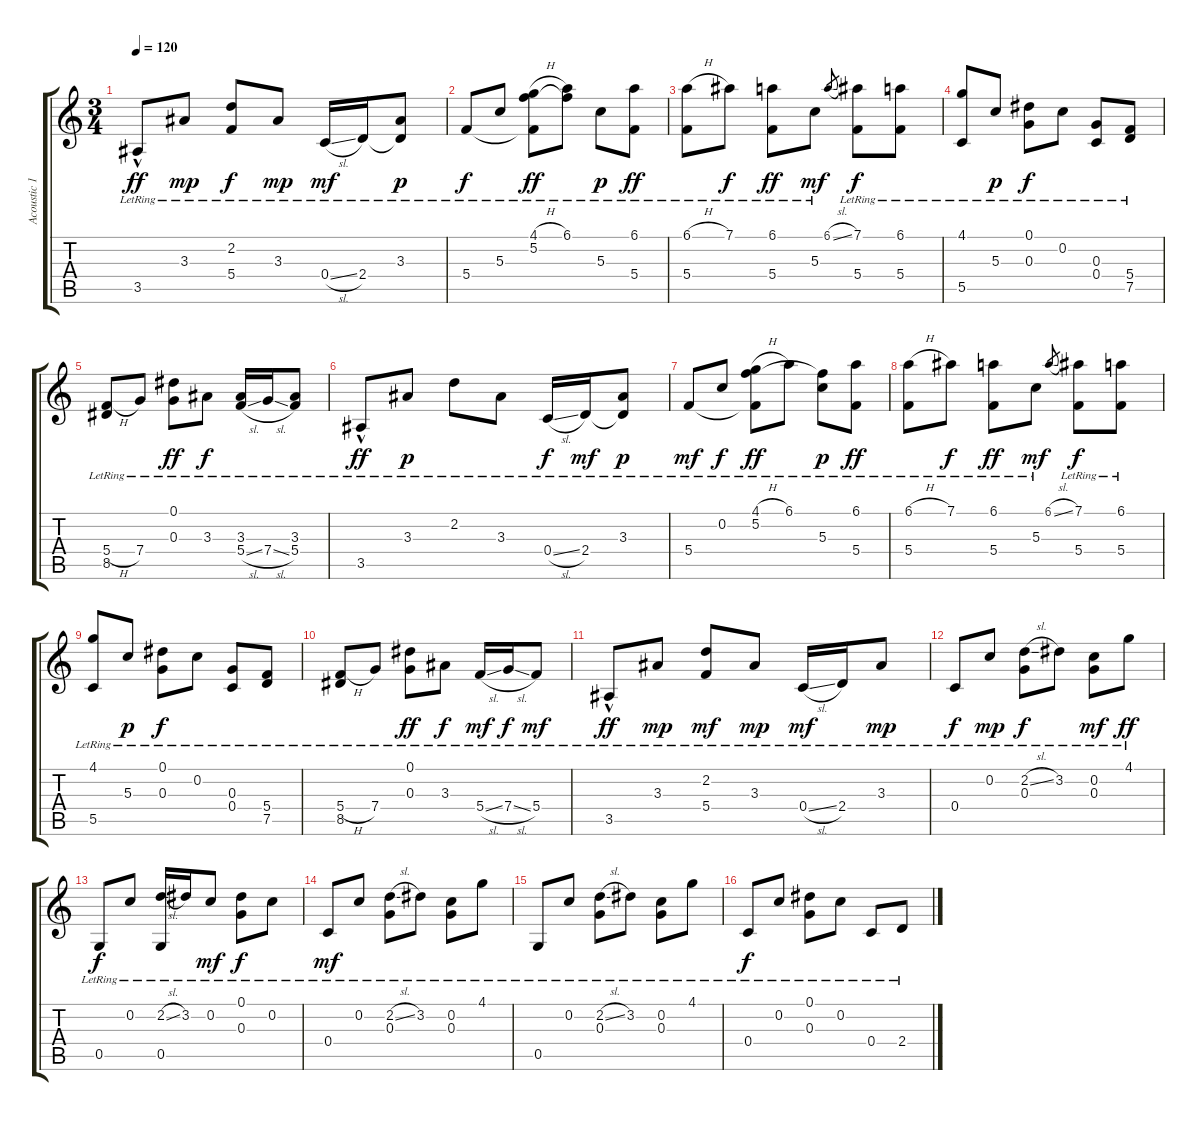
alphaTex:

\track ("Acoustic 1" "Acoustic 1") {instrument acousticguitarsteel}
\staff {score tabs}
\tuning (Eb4 C4 G3 C3 G2 C2) {hide}
\ts (3 4)
\tempo 120
\clef g2
\ks c
3.5{hac lr}.8{dy ff} 3.3{lr}.8{dy mp} (2.2{lr} 5.4{lr}).8{dy f} 3.3{lr}.8{dy mp} 0.4{sl lr}.16{dy mf} 2.4{lr}.16 (3.3{lr} 2.4{t}).8{dy p} |
5.4{lr}.8{dy f} 5.3{lr}.8 (4.1{h lr} 5.2{lr} 5.4{t}).8{dy ff} (6.1{lr} 5.2{t}).8 5.3{lr}.8{dy p} (6.1{lr} 5.4{lr}).8{dy ff} |
(6.1{h lr} 5.4{lr}).8 7.1{lr}.8{dy f} (6.1{lr} 5.4{lr}).8{dy ff} 5.3{lr}.8{dy mf} 6.1{sl}.8{gr} (7.1{lr} 5.4{lr}).8{dy f} (6.1{lr} 5.4{lr}).8 |
(4.1{lr} 5.5{lr}).8 5.3{lr}.8{dy p} (0.1{lr} 0.3{lr}).8{dy f} 0.2{lr}.8 (0.3{lr} 0.4{lr}).8 (5.4{lr} 7.5{lr}).8 |
(5.4{h lr} 8.5{lr}).8 7.4{lr}.8 (0.1{lr} 0.3{lr}).8{dy ff} 3.3{lr}.8{dy f} (3.3{lr} 5.4{sl lr}).16 7.4{sl lr}.16 (3.3{lr} 5.4{lr}).8 |
3.5{hac lr}.8{dy ff} 3.3{lr}.8{dy p} 2.2{lr}.8 3.3{lr}.8 0.4{sl lr}.16{dy f} 2.4{lr}.16{dy mf} (3.3{lr} 2.4{t}).8{dy p} |
5.4{lr}.8{dy mf} 0.2{lr}.8{dy f} (4.1{h lr} 5.2{lr} 5.4{t}).8{dy ff} 6.1{lr}.8 (5.2{t} 5.3{lr}).8{dy p} (6.1{lr} 5.4{lr}).8{dy ff} |
(6.1{h lr} 5.4{lr}).8 7.1{lr}.8{dy f} (6.1{lr} 5.4{lr}).8{dy ff} 5.3{lr}.8{dy mf} 6.1{sl}.8{gr} (7.1{lr} 5.4{lr}).8{dy f} (6.1{lr} 5.4{lr}).8 |
(4.1{lr} 5.5{lr}).8 5.3{lr}.8{dy p} (0.1{lr} 0.3{lr}).8{dy f} 0.2{lr}.8 (0.3{lr} 0.4{lr}).8 (5.4{lr} 7.5{lr}).8 |
(5.4{h lr} 8.5{lr}).8 7.4{lr}.8 (0.1{lr} 0.3{lr}).8{dy ff} 3.3{lr}.8{dy f} 5.4{sl lr}.16{dy mf} 7.4{sl lr}.16{dy f} 5.4{lr}.8{dy mf} |
3.5{hac lr}.8{dy ff} 3.3{lr}.8{dy mp} (2.2{lr} 5.4{lr}).8{dy mf} 3.3{lr}.8{dy mp} 0.4{sl lr}.16{dy mf} 2.4{lr}.16 3.3{lr}.8{dy mp} |
0.4{lr}.8{dy f} 0.2{lr}.8{dy mp} (2.2{sl lr} 0.3{lr}).8{dy f} 3.2{lr}.8 (0.2{lr} 0.3{lr}).8{dy mf} 4.1{lr}.8{dy ff} |
0.5{lr}.8{dy f} 0.2{lr}.8 (2.2{sl lr} 0.5{lr}).16 3.2{lr}.16 0.2{lr}.8{dy mf} (0.1{lr} 0.3{lr}).8{dy f} 0.2{lr}.8 |
0.4{lr}.8{dy mf} 0.2{lr}.8 (2.2{sl lr} 0.3{lr}).8 3.2{lr}.8 (0.2{lr} 0.3{lr}).8 4.1{lr}.8 |
0.5{lr}.8 0.2{lr}.8 (2.2{sl lr} 0.3{lr}).8 3.2{lr}.8 (0.2{lr} 0.3{lr}).8 4.1{lr}.8 |
0.4{lr}.8{dy f} 0.2{lr}.8 (0.1{lr} 0.3{lr}).8 0.2{lr}.8 0.4{lr}.8 2.4{lr}.8
